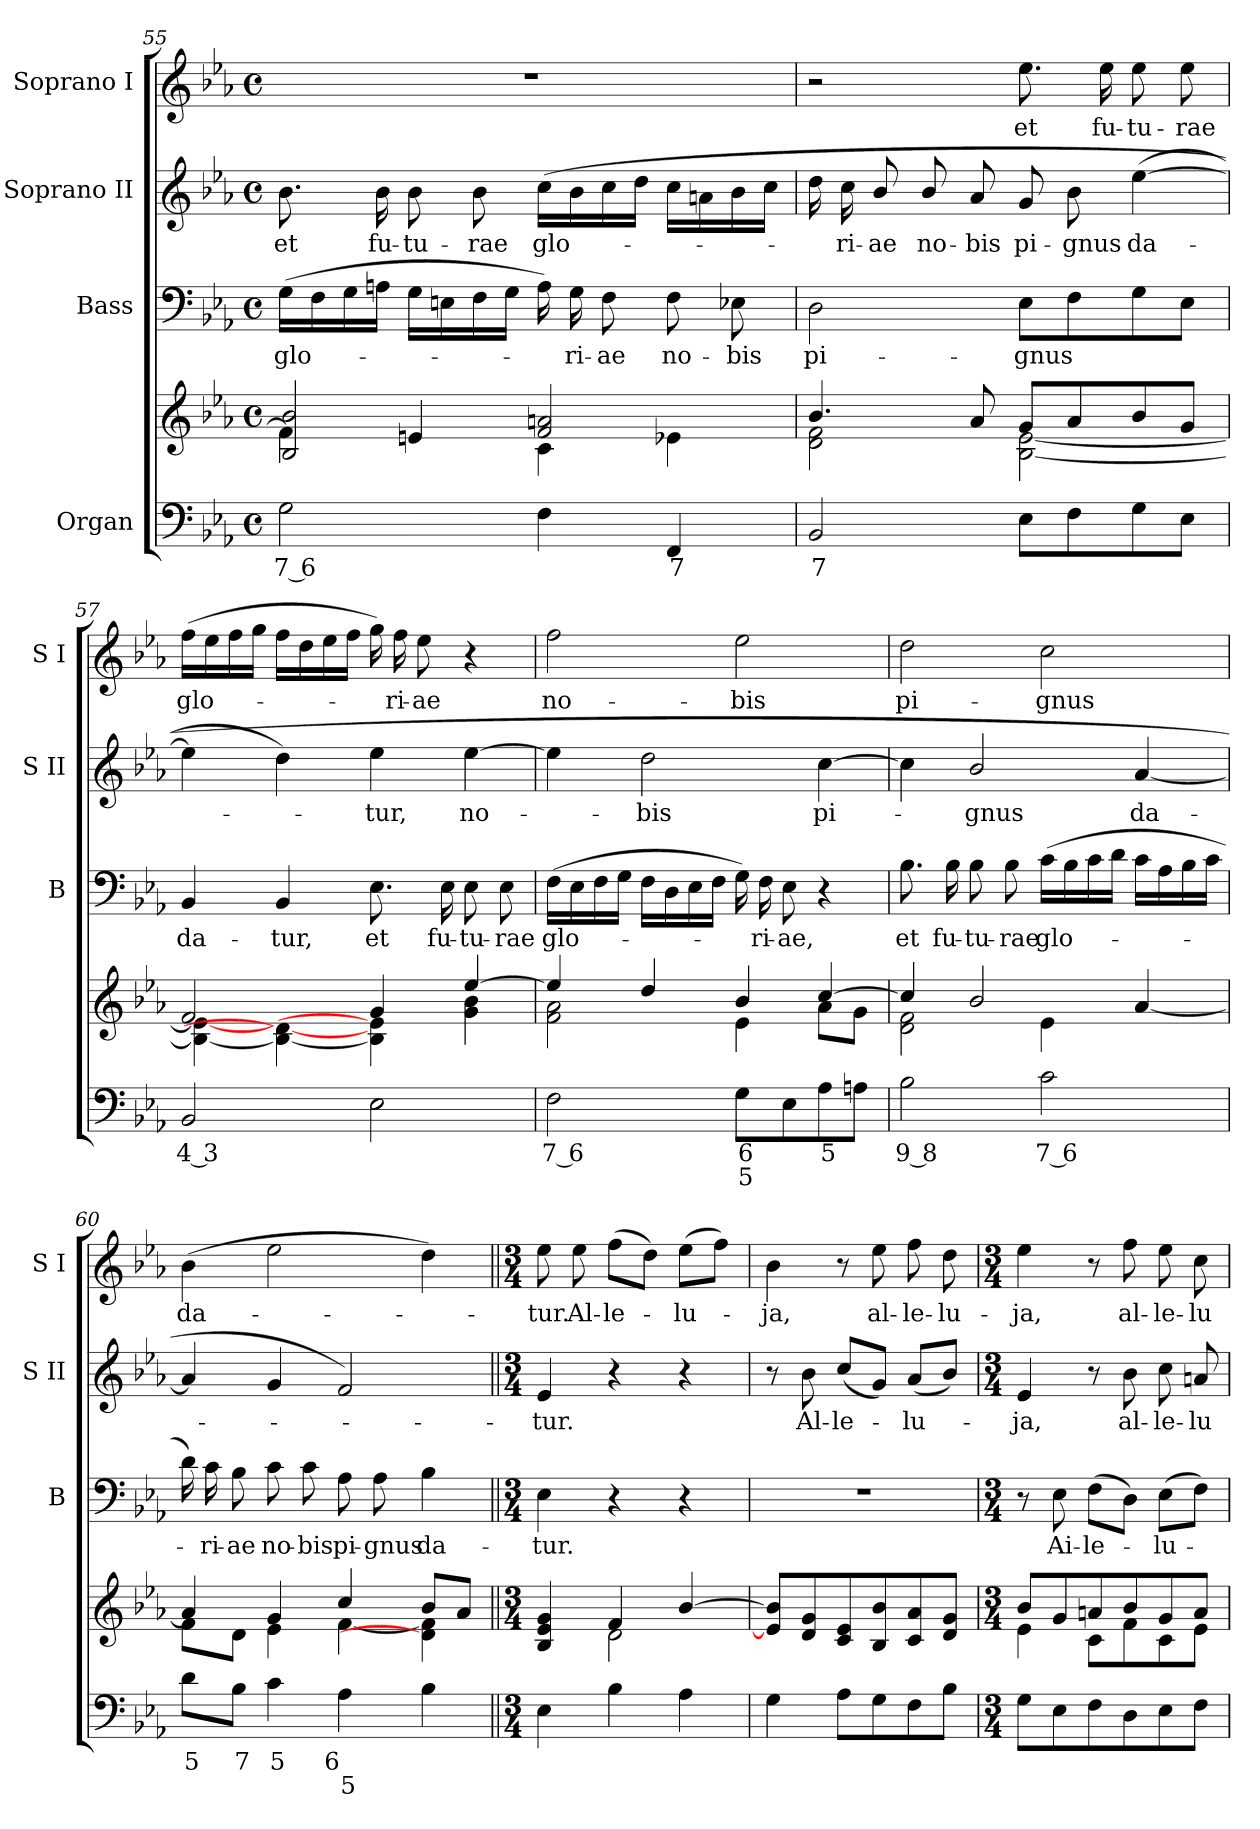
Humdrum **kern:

**kern	**text	**text	**kern	**kern	**text	**kern	**text	**kern	**text
*part4	*part4	*part4	*part4	*part3	*part3	*part2	*part2	*part1	*part1
*staff5	*staff5	*staff5	*staff4	*staff3	*staff3	*staff2	*staff2	*staff1	*staff1
*I"Organ	*	*	*	*I"Bass	*	*I"Soprano II	*	*I"Soprano I	*
*	*	*	*	*I'B	*	*I'S II	*	*I'S I	*
*clefF4	*	*	*clefG2	*clefF4	*	*clefG2	*	*clefG2	*
*k[b-e-a-]	*	*	*k[b-e-a-]	*k[b-e-a-]	*	*k[b-e-a-]	*	*k[b-e-a-]	*
*E-:	*	*	*E-:	*E-:	*	*E-:	*	*E-:	*
*M4/4	*	*	*M4/4	*M4/4	*	*M4/4	*	*M4/4	*
*met(c)	*	*	*met(c)	*met(c)	*	*met(c)	*	*met(c)	*
=55	=55	=55	=55	=55	=55	=55	=55	=55	=55
!	!LO:LY:b	!	!	!	!LO:LY:b	!	!LO:LY:b	!	!
*	*	*	*^	*	*	*	*	*	*
2G	7 6	.	4f\]	2B-/ 2b-/	(>16GLL	glo-	8.b-	et	1r	.
.	.	.	.	.	16F	.	.	.	.	.
.	.	.	.	.	16G	.	.	.	.	.
!	!	!	!	!	!	!	!	!LO:LY:b	!	!
.	.	.	.	.	16AnJJ	.	16b-	fu-	.	.
!	!	!	!	!	!	!	!	!LO:LY:b	!	!
.	.	.	4en/	.	16GLL	.	8b-	-tu-	.	.
.	.	.	.	.	16En	.	.	.	.	.
!	!	!	!	!	!	!	!	!LO:LY:b	!	!
.	.	.	.	.	16F	.	8b-	-rae	.	.
.	.	.	.	.	16GJJ	.	.	.	.	.
!	!	!	!	!	!	!	!	!LO:LY:b	!	!
4F	.	.	2f/ 2an/	4c\	16A)	.	(<16ccLL	glo-	.	.
!	!	!	!	!	!	!LO:LY:b	!	!	!	!
.	.	.	.	.	16G	ri-	16b-	.	.	.
!	!	!	!	!	!	!LO:LY:b	!	!	!	!
.	.	.	.	.	8F	-ae	16cc	.	.	.
.	.	.	.	.	.	.	16ddJJ	.	.	.
!	!LO:LY:b	!	!	!	!	!LO:LY:b	!	!	!	!
4FF	7	.	.	4e-X\	8F	no-	16ccLL	.	.	.
.	.	.	.	.	.	.	16an	.	.	.
!	!	!	!	!	!	!LO:LY:b	!	!	!	!
.	.	.	.	.	8E-X	-bis	16b-	.	.	.
.	.	.	.	.	.	.	16ccJJ	.	.	.
!!LO:LB:g=z
=56	=56	=56	=56	=56	=56	=56	=56	=56	=56	=56
!	!LO:LY:b	!	!	!	!	!LO:LY:b	!	!	!	!
2BB-	7	.	4.b-/	2d\ 2f\	2D	pi-	16dd	.	2r	.
!	!	!	!	!	!	!	!	!LO:LY:b	!	!
.	.	.	.	.	.	.	16cc	ri-	.	.
!	!	!	!	!	!	!	!	!LO:LY:b	!	!
.	.	.	.	.	.	.	8b-/	-ae	.	.
!	!	!	!	!	!	!	!	!LO:LY:b	!	!
.	.	.	.	.	.	.	8b-/	no-	.	.
!	!	!	!	!	!	!	!	!LO:LY:b	!	!
.	.	.	8a-/	.	.	.	8a-	-bis	.	.
!	!	!	!	!	!	!LO:LY:b	!	!LO:LY:b	!	!LO:LY:b
8E-L	.	.	8g/L	[2B-\ [2e-\	8E-L	-gnus	8g	pi-	8.ee-	et
!	!	!	!	!	!	!	!	!LO:LY:b	!	!
8F	.	.	8a-/	.	8F	.	8b-	-gnus	.	.
!	!	!	!	!	!	!	!	!	!	!LO:LY:b
.	.	.	.	.	.	.	.	.	16ee-	fu-
!	!	!	!	!	!	!	!	!LO:LY:b	!	!LO:LY:b
8G	.	.	8b-/	.	8G	.	(>[4ee-	da-	8ee-	-tu-
!	!	!	!	!	!	!	!	!	!	!LO:LY:b
8E-J	.	.	8g/J	.	8E-J	.	.	.	8ee-	-rae
=57	=57	=57	=57	=57	=57	=57	=57	=57	=57	=57
!	!LO:LY:b	!	!	!	!	!LO:LY:b	!	!	!	!LO:LY:b
2BB-	4 3	.	2f/	4B-\_ 4e-\_	4BB-	da-	4ee-]	.	(>16ffLL	glo-
.	.	.	.	.	.	.	.	.	16ee-	.
.	.	.	.	.	.	.	.	.	16ff	.
.	.	.	.	.	.	.	.	.	16ggJJ	.
!	!	!	!	!	!	!LO:LY:b	!	!	!	!
.	.	.	.	4B-\_ 4d\_	4BB-	-tur,	4dd)	.	16ffLL	.
.	.	.	.	.	.	.	.	.	16dd	.
.	.	.	.	.	.	.	.	.	16ee-	.
.	.	.	.	.	.	.	.	.	16ffJJ	.
!	!	!	!	!	!	!LO:LY:b	!	!LO:LY:b	!	!
2E-	.	.	4g/	4B-\] 4e-\]	8.E-	et	4ee-	tur,	16gg)	.
!	!	!	!	!	!	!	!	!	!	!LO:LY:b
.	.	.	.	.	.	.	.	.	16ff	ri-
!	!	!	!	!	!	!	!	!	!	!LO:LY:b
.	.	.	.	.	.	.	.	.	8ee-	-ae
!	!	!	!	!	!	!LO:LY:b	!	!	!	!
.	.	.	.	.	16E-	fu-	.	.	.	.
!	!	!	!	!	!	!LO:LY:b	!	!LO:LY:b	!	!
.	.	.	[4ee-/	4g\ 4b-\	8E-	-tu-	[4ee-	no-	4r	.
!	!	!	!	!	!	!LO:LY:b	!	!	!	!
.	.	.	.	.	8E-	-rae	.	.	.	.
=58	=58	=58	=58	=58	=58	=58	=58	=58	=58	=58
!	!LO:LY:b	!	!	!	!	!LO:LY:b	!	!	!	!LO:LY:b
2F	7 6	.	4ee-/]	2f\ 2a-\	(>16FLL	glo-	4ee-]	.	2ff	no-
.	.	.	.	.	16E-	.	.	.	.	.
.	.	.	.	.	16F	.	.	.	.	.
.	.	.	.	.	16GJJ	.	.	.	.	.
!	!	!	!	!	!	!	!	!LO:LY:b	!	!
.	.	.	4dd/	.	16FLL	.	2dd	bis	.	.
.	.	.	.	.	16D	.	.	.	.	.
.	.	.	.	.	16E-	.	.	.	.	.
.	.	.	.	.	16FJJ	.	.	.	.	.
!	!LO:LY:b	!LO:LY:b	!	!	!	!	!	!	!	!LO:LY:b
8GL	6	5	4b-/	4e-\	16G)	.	.	.	2ee-	-bis
!	!	!	!	!	!	!LO:LY:b	!	!	!	!
.	.	.	.	.	16F	ri-	.	.	.	.
!	!	!	!	!	!	!LO:LY:b	!	!	!	!
8E-	.	.	.	.	8E-	-ae,	.	.	.	.
!	!LO:LY:b	!	!	!	!	!	!	!LO:LY:b	!	!
8A-	5	.	[4cc/	8a-\L	4r	.	[4cc	pi-	.	.
8AnJ	.	.	.	8g\J	.	.	.	.	.	.
!!LO:LB:g=z
=59	=59	=59	=59	=59	=59	=59	=59	=59	=59	=59
!	!LO:LY:b	!	!	!	!	!LO:LY:b	!	!	!	!LO:LY:b
2B-	9 8	.	4cc/]	2d\ 2f\	8.B-	et	4cc]	.	2dd	pi-
!	!	!	!	!	!	!LO:LY:b	!	!	!	!
.	.	.	.	.	16B-	fu-	.	.	.	.
!	!	!	!	!	!	!LO:LY:b	!	!LO:LY:b	!	!
.	.	.	2b-/	.	8B-	-tu-	2b-/	gnus	.	.
!	!	!	!	!	!	!LO:LY:b	!	!	!	!
.	.	.	.	.	8B-	-rae	.	.	.	.
!	!LO:LY:b	!	!	!	!	!LO:LY:b	!	!	!	!LO:LY:b
2c	7 6	.	.	4e-\	(>16cLL	glo-	.	.	2cc	-gnus
.	.	.	.	.	16B-	.	.	.	.	.
.	.	.	.	.	16c	.	.	.	.	.
.	.	.	.	.	16dJJ	.	.	.	.	.
!	!	!	!	!	!	!	!	!LO:LY:b	!	!
.	.	.	[4a-/	4ryy	16cLL	.	[4a-	da-	.	.
.	.	.	.	.	16A-	.	.	.	.	.
.	.	.	.	.	16B-	.	.	.	.	.
.	.	.	.	.	16cJJ	.	.	.	.	.
=60	=60	=60	=60	=60	=60	=60	=60	=60	=60	=60
!	!LO:LY:b	!	!	!	!	!	!	!	!	!LO:LY:b
8dL	5	.	4a-/]	8f\L	16d)	.	4a-]	.	(>4b-	da-
!	!	!	!	!	!	!LO:LY:b	!	!	!	!
.	.	.	.	.	16c	ri-	.	.	.	.
!	!LO:LY:b	!	!	!	!	!LO:LY:b	!	!	!	!
8B-J	7	.	.	8d\J	8B-	-ae	.	.	.	.
!	!LO:LY:b	!	!	!	!	!LO:LY:b	!	!	!	!
4c	5	.	4g/	4e-\	8c	no-	4g	.	2ee-	.
!	!	!	!	!	!	!LO:LY:b	!	!	!	!
.	.	.	.	.	8c	-bis	.	.	.	.
!	!LO:LY:b	!LO:LY:b	!	!	!	!LO:LY:b	!	!	!	!
4A-	6	5	4cc/	[4f\	8A-	pi-	2f)	.	.	.
!	!	!	!	!	!	!LO:LY:b	!	!	!	!
.	.	.	.	.	8A-	-gnus	.	.	.	.
!	!	!	!	!	!	!LO:LY:b	!	!	!	!
4B-	.	.	8b-/L	4d\] 4f\]	4B-	da-	.	.	4dd)	.
.	.	.	8a-/J	.	.	.	.	.	.	.
=61||	=61||	=61||	=61||	=61||	=61||	=61||	=61||	=61||	=61||	=61||
*M3/4	*	*	*M3/4	*	*M3/4	*	*M3/4	*	*M3/4	*
!	!	!	!	!	!	!LO:LY:b	!	!LO:LY:b	!	!LO:LY:b
4E-	.	.	4B-/ 4e-/ 4g/	4ryy	4E-	-tur.	4e-	tur.	8ee-	tur.
!	!	!	!	!	!	!	!	!	!	!LO:LY:b
.	.	.	.	.	.	.	.	.	8ee-	Al-
!	!	!	!	!	!	!	!	!	!	!LO:LY:b
4B-	.	.	4f/	2d\	4r	.	4r	.	(>8ffL	-le-
.	.	.	.	.	.	.	.	.	8ddJ)	.
!	!	!	!	!	!	!	!	!	!	!LO:LY:b
4A-	.	.	[4b-/	.	4r	.	4r	.	(>8ee-L	lu-
.	.	.	.	.	.	.	.	.	8ffJ)	.
=62	=62	=62	=62	=62	=62	=62	=62	=62	=62	=62
!	!	!	!	!LO:N:vis=1	!LO:N:vis=1	!	!	!	!	!LO:LY:b
4G	.	.	8e-/] 8b-/]L	2.ryy	2.r	.	8r	.	4b-	ja,
!	!	!	!	!	!	!	!	!LO:LY:b	!	!
.	.	.	8d/ 8g/	.	.	.	8b-	Al-	.	.
!	!	!	!	!	!	!	!	!LO:LY:b	!	!
8A-L	.	.	8c/ 8e-/	.	.	.	(8ccL	-le-	8r	.
!	!	!	!	!	!	!	!	!	!	!LO:LY:b
8G	.	.	8B-/ 8b-/	.	.	.	8gJ)	.	8ee-	al-
!	!	!	!	!	!	!	!	!LO:LY:b	!	!LO:LY:b
8F	.	.	8c/ 8a-/	.	.	.	(<8a-L	lu-	8ff	-le-
!	!	!	!	!	!	!	!	!	!	!LO:LY:b
8B-J	.	.	8d/ 8g/J	.	.	.	8b-J)	.	8dd	-lu-
!!LO:LB:g=z
=63	=63	=63	=63	=63	=63	=63	=63	=63	=63	=63
*M3/4	*	*	*M3/4	*	*M3/4	*	*M3/4	*	*M3/4	*
!	!	!	!	!	!	!	!	!LO:LY:b	!	!LO:LY:b
8GL	.	.	8b-/L	4e-\	8r	.	4e-	ja,	4ee-	-ja,
!	!	!	!	!	!	!LO:LY:b	!	!	!	!
8E-	.	.	8g/	.	8E-	Ai-	.	.	.	.
!	!	!	!	!	!	!LO:LY:b	!	!	!	!
8F	.	.	8an/	8c\L	(>8FL	-le-	8r	.	8r	.
!	!	!	!	!	!	!	!	!LO:LY:b	!	!LO:LY:b
8D	.	.	8b-/	8f\	8DJ)	.	8b-	al-	8ff	al-
!	!	!	!	!	!	!LO:LY:b	!	!LO:LY:b	!	!LO:LY:b
8E-	.	.	8g/	8c\	(>8E-L	lu-	8cc	-le-	8ee-	-le-
!	!	!	!	!	!	!	!	!LO:LY:b	!	!LO:LY:b
8FJ	.	.	8a/J	8e-\J	8FJ)	.	8an	-lu-	8cc	-lu-
*	*	*	*v	*v	*	*	*	*	*	*
=	=	=	=	=	=	=	=	=	=
*-	*-	*-	*-	*-	*-	*-	*-	*-	*-
